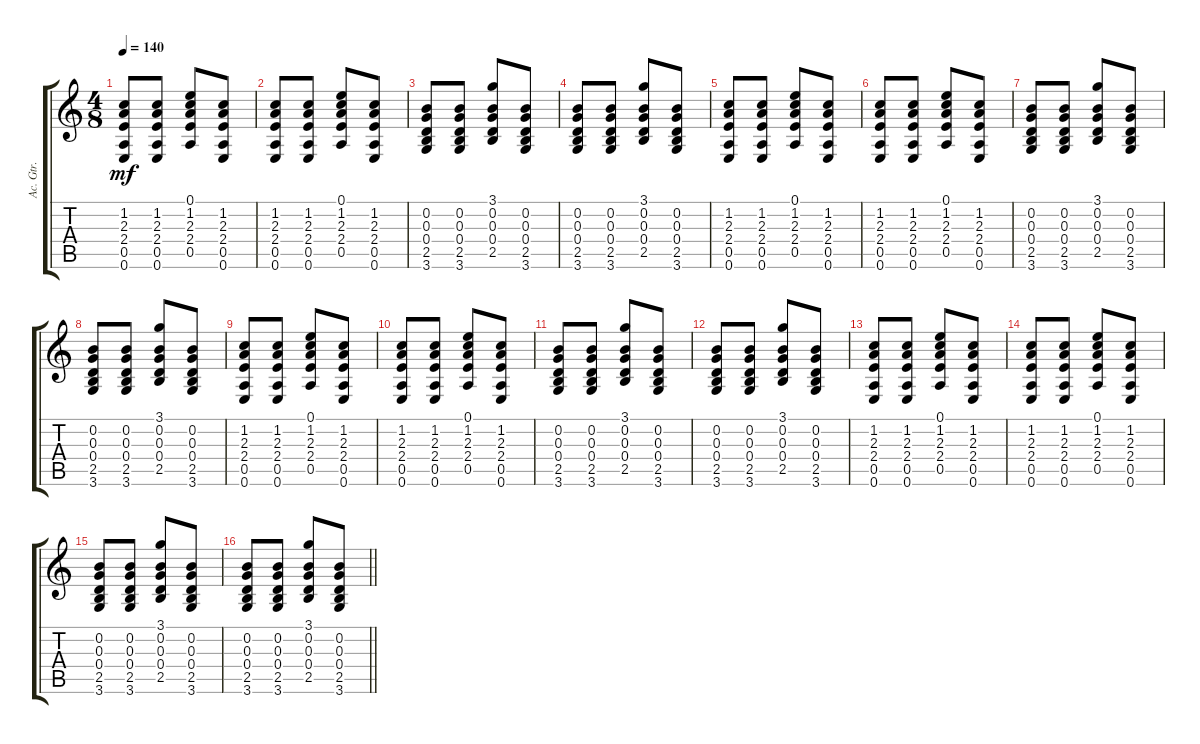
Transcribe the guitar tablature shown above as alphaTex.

\track ("Ac. Gtr." "Ac. Gtr.") {instrument acousticguitarsteel}
\staff {score tabs}
\tuning (E4 B3 G3 D3 A2 E2) {hide}
\ts (4 8)
\tempo 140
\clef g2
\ks c
(1.2 2.3 2.4 0.5 0.6).8{dy mf} (1.2 2.3 2.4 0.5 0.6).8 (0.1 1.2 2.3 2.4 0.5).8 (1.2 2.3 2.4 0.5 0.6).8 |
(1.2 2.3 2.4 0.5 0.6).8 (1.2 2.3 2.4 0.5 0.6).8 (0.1 1.2 2.3 2.4 0.5).8 (1.2 2.3 2.4 0.5 0.6).8 |
(0.2 0.3 0.4 2.5 3.6).8 (0.2 0.3 0.4 2.5 3.6).8 (3.1 0.2 0.3 0.4 2.5).8 (0.2 0.3 0.4 2.5 3.6).8 |
(0.2 0.3 0.4 2.5 3.6).8 (0.2 0.3 0.4 2.5 3.6).8 (3.1 0.2 0.3 0.4 2.5).8 (0.2 0.3 0.4 2.5 3.6).8 |
(1.2 2.3 2.4 0.5 0.6).8 (1.2 2.3 2.4 0.5 0.6).8 (0.1 1.2 2.3 2.4 0.5).8 (1.2 2.3 2.4 0.5 0.6).8 |
(1.2 2.3 2.4 0.5 0.6).8 (1.2 2.3 2.4 0.5 0.6).8 (0.1 1.2 2.3 2.4 0.5).8 (1.2 2.3 2.4 0.5 0.6).8 |
(0.2 0.3 0.4 2.5 3.6).8 (0.2 0.3 0.4 2.5 3.6).8 (3.1 0.2 0.3 0.4 2.5).8 (0.2 0.3 0.4 2.5 3.6).8 |
(0.2 0.3 0.4 2.5 3.6).8 (0.2 0.3 0.4 2.5 3.6).8 (3.1 0.2 0.3 0.4 2.5).8 (0.2 0.3 0.4 2.5 3.6).8 |
(1.2 2.3 2.4 0.5 0.6).8 (1.2 2.3 2.4 0.5 0.6).8 (0.1 1.2 2.3 2.4 0.5).8 (1.2 2.3 2.4 0.5 0.6).8 |
(1.2 2.3 2.4 0.5 0.6).8 (1.2 2.3 2.4 0.5 0.6).8 (0.1 1.2 2.3 2.4 0.5).8 (1.2 2.3 2.4 0.5 0.6).8 |
(0.2 0.3 0.4 2.5 3.6).8 (0.2 0.3 0.4 2.5 3.6).8 (3.1 0.2 0.3 0.4 2.5).8 (0.2 0.3 0.4 2.5 3.6).8 |
(0.2 0.3 0.4 2.5 3.6).8 (0.2 0.3 0.4 2.5 3.6).8 (3.1 0.2 0.3 0.4 2.5).8 (0.2 0.3 0.4 2.5 3.6).8 |
(1.2 2.3 2.4 0.5 0.6).8 (1.2 2.3 2.4 0.5 0.6).8 (0.1 1.2 2.3 2.4 0.5).8 (1.2 2.3 2.4 0.5 0.6).8 |
(1.2 2.3 2.4 0.5 0.6).8 (1.2 2.3 2.4 0.5 0.6).8 (0.1 1.2 2.3 2.4 0.5).8 (1.2 2.3 2.4 0.5 0.6).8 |
(0.2 0.3 0.4 2.5 3.6).8 (0.2 0.3 0.4 2.5 3.6).8 (3.1 0.2 0.3 0.4 2.5).8 (0.2 0.3 0.4 2.5 3.6).8 |
\barLineRight lightlight
(0.2 0.3 0.4 2.5 3.6).8 (0.2 0.3 0.4 2.5 3.6).8 (3.1 0.2 0.3 0.4 2.5).8 (0.2 0.3 0.4 2.5 3.6).8
